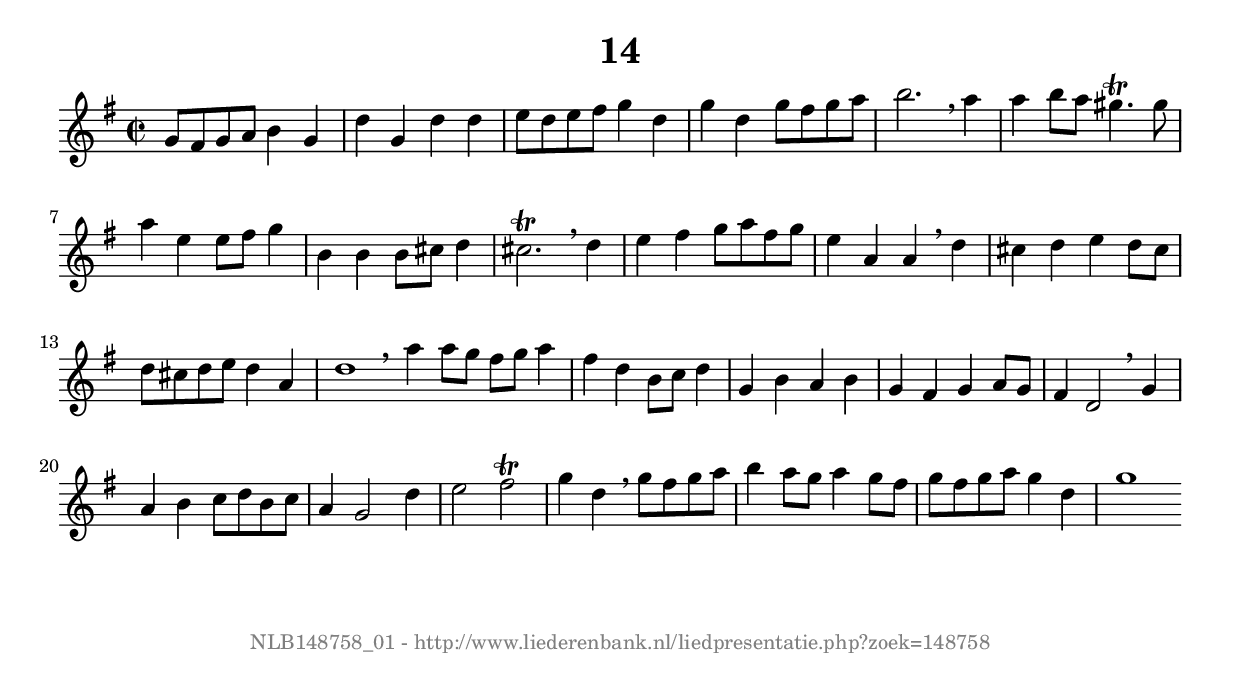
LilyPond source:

%
% produced by wce2krn 1.64 (7 June 2014)
%
\version"2.16"
#(append! paper-alist '(("long" . (cons (* 210 mm) (* 2000 mm)))))
#(set-default-paper-size "long")
sb = {\breathe}
mBreak = {\breathe }
bBreak = {\breathe }
x = {\once\override NoteHead #'style = #'cross }
gl=\glissando
itime={\override Staff.TimeSignature #'stencil = ##f }
ficta = {\once\set suggestAccidentals = ##t}
fine = {\once\override Score.RehearsalMark #'self-alignment-X = #1 \mark \markup {\italic{Fine}}}
dc = {\once\override Score.RehearsalMark #'self-alignment-X = #1 \mark \markup {\italic{D.C.}}}
dcf = {\once\override Score.RehearsalMark #'self-alignment-X = #1 \mark \markup {\italic{D.C. al Fine}}}
dcc = {\once\override Score.RehearsalMark #'self-alignment-X = #1 \mark \markup {\italic{D.C. al Coda}}}
ds = {\once\override Score.RehearsalMark #'self-alignment-X = #1 \mark \markup {\italic{D.S.}}}
dsf = {\once\override Score.RehearsalMark #'self-alignment-X = #1 \mark \markup {\italic{D.S. al Fine}}}
dsc = {\once\override Score.RehearsalMark #'self-alignment-X = #1 \mark \markup {\italic{D.S. al Coda}}}
pv = {\set Score.repeatCommands = #'((volta "1"))}
sv = {\set Score.repeatCommands = #'((volta "2"))}
tv = {\set Score.repeatCommands = #'((volta "3"))}
qv = {\set Score.repeatCommands = #'((volta "4"))}
xv = {\set Score.repeatCommands = #'((volta #f))}
\header{ tagline = ""
title = "14"
}
\score {{
\key g \major
\relative g'
{
\set melismaBusyProperties = #'()
\time 2/2
\tempo 4=120
\override Score.MetronomeMark #'transparent = ##t
\override Score.RehearsalMark #'break-visibility = #(vector #t #t #f)
g8 fis g a b4 g d' g, d' d e8 d e fis g4 d g d g8 fis g a b2. \sb a4 a b8 a gis4.^\trill gis8 a4 e e8 fis g4 b, b b8 cis d4 cis2.^\trill \sb d4 e fis g8 a fis g e4 a, a \sb d cis d e d8 cis d cis d e d4 a d1 \bar ":|:" \bBreak
a'4 a8 g fis g a4 fis d b8 c d4 g, b a b g fis g a8 g fis4 d2 \sb g4 a b c8 d b c a4 g2 d'4 e2 fis^\trill g4 d \sb g8 fis g a b4 a8 g a4 g8 fis g fis g a g4 d g1 \bar ":|"
 }}
 \midi { }
 \layout {
            indent = 0.0\cm
}
}
\markup { \vspace #0 } \markup { \with-color #grey \fill-line { \center-column { \smaller "NLB148758_01 - http://www.liederenbank.nl/liedpresentatie.php?zoek=148758" } } }
